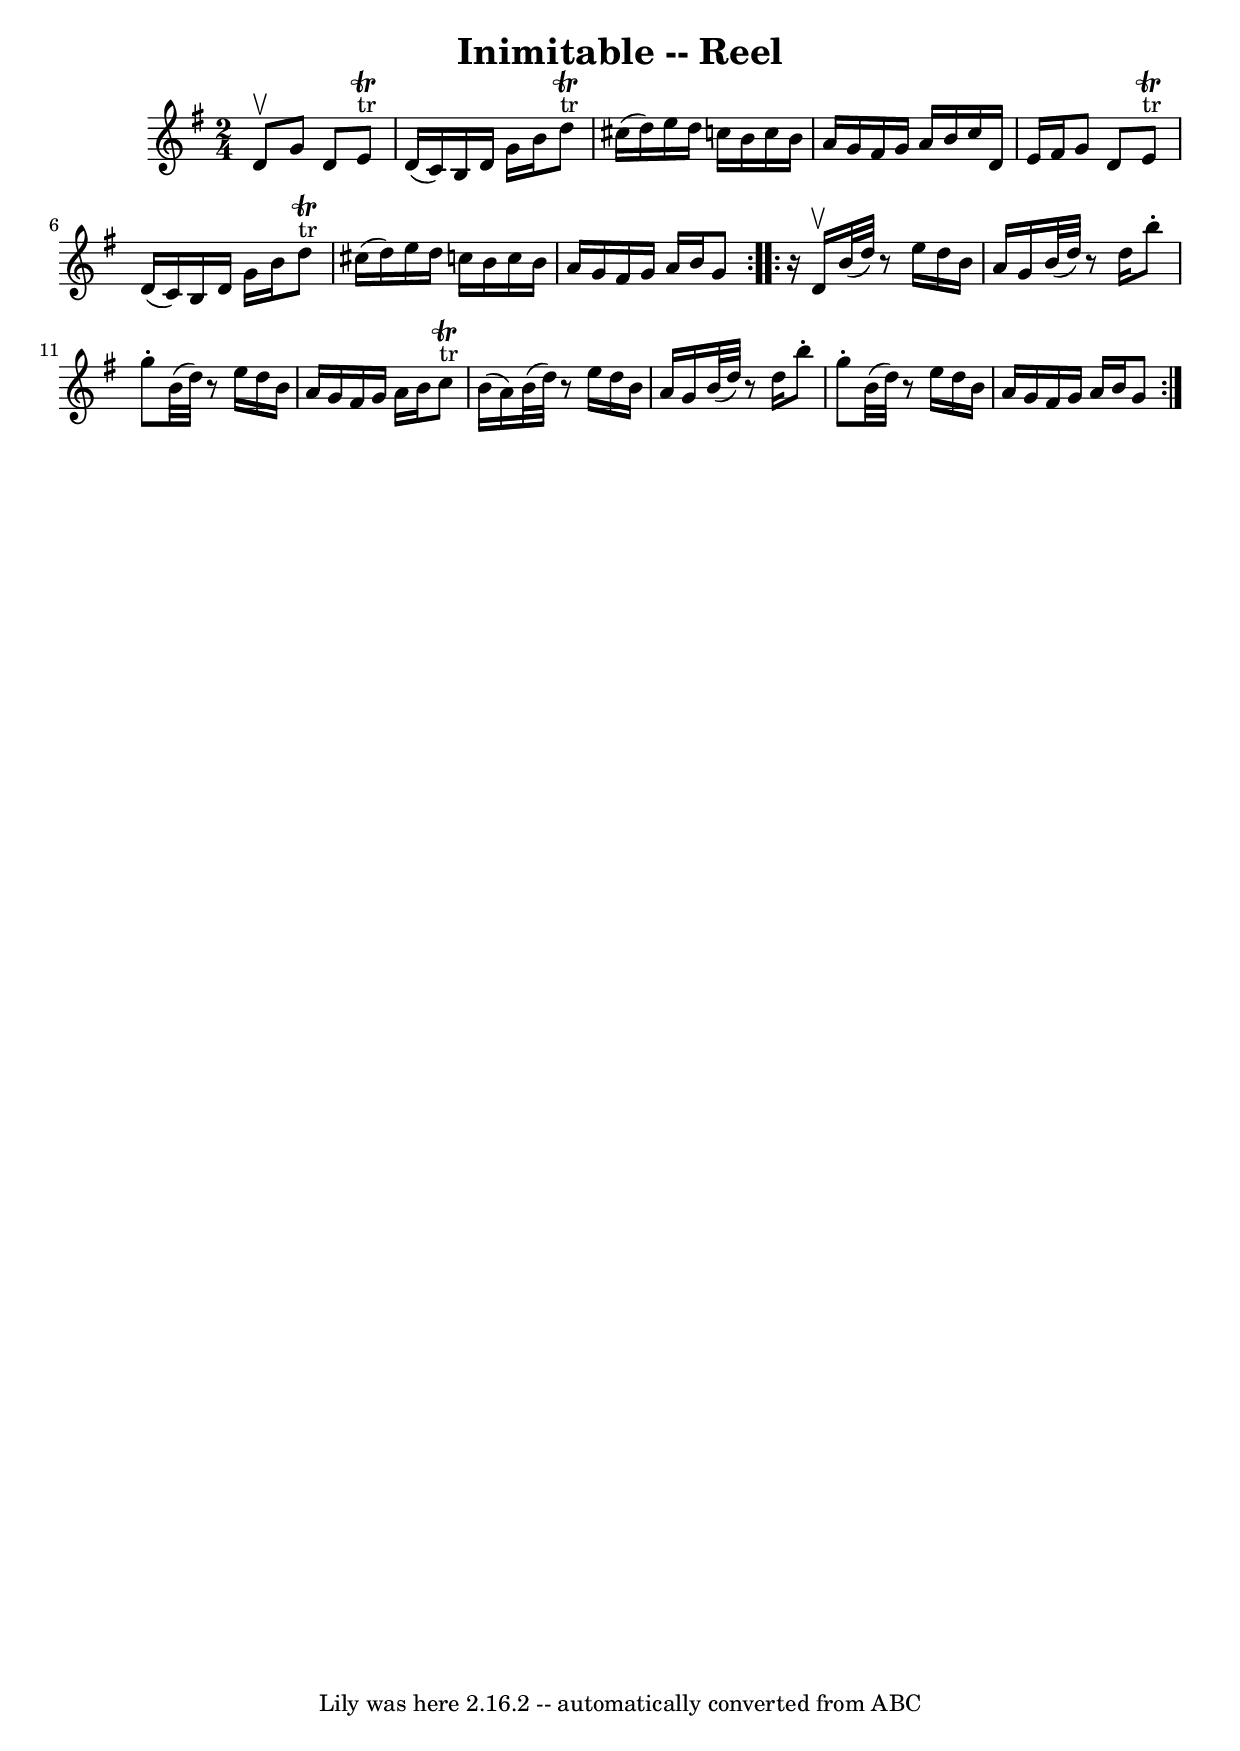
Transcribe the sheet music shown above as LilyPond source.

\version "2.7.40"
\include "Mammoth.ily"
\header {
	%% book = "Ryan's Mammoth Collection"
	crossRefNumber = "1"
	footnotes = "\\\\274"
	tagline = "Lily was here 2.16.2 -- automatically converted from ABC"
	title = "Inimitable -- Reel"
}
voicedefault =  {


\repeat volta 2 {
\time 2/4 
\key g \major d'8^\upbow |
 g'8 d'8 e'8 
^"tr"^\trill d'16 (c'16)   |
 b16 d'16 g'16 b'16      
d''8^"tr"^\trill cis''16 (d''16)   |
 e''16 d''16 c''!16 
 b'16 c''16 b'16 a'16 g'16    |
 fis'16 g'16 a'16   
 b'16 c''16 d'16 e'16 fis'16    |
 g'8 d'8 e'8 
^"tr"^\trill d'16 (c'16)   |
 b16 d'16 g'16 b'16      
d''8^"tr"^\trill cis''16 (d''16)   |
 e''16 d''16 c''!16 
 b'16 c''16 b'16 a'16 g'16    |
 fis'16 g'16 a'16   
 b'16 g'8  }     \repeat volta 2 {   r16 d'16^\upbow |
 b'32 (
d''32)   r8 e''16 d''16 b'16 a'16 g'16    |
 b'32 (
d''32)   r8 d''16 b''8 -. g''8 -.   |
 b'32 (d''32)   
r8 e''16 d''16 b'16 a'16 g'16    |
 fis'16 g'16    
a'16 b'16 c''8^"tr"^\trill b'16 (a'16)   |
 b'32 (
d''32)   r8 e''16 d''16 b'16 a'16 g'16    |
 b'32 (
d''32)   r8 d''16 b''8 -. g''8 -.   |
 b'32 (d''32)   
r8 e''16 d''16 b'16 a'16 g'16    |
 fis'16 g'16    
a'16 b'16 g'8  }   
}

\score{
    <<

	\context Staff="default"
	{
	    \voicedefault 
	}

    >>
	\layout {
	}
	\midi {}
}
